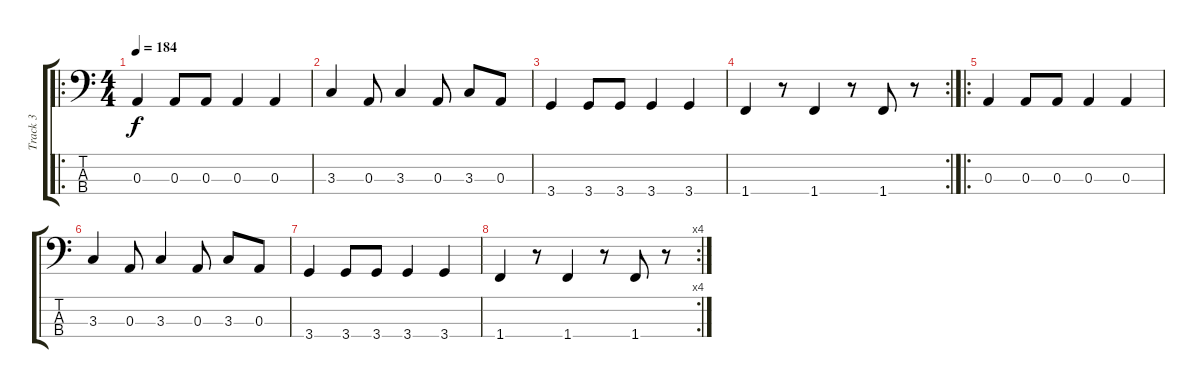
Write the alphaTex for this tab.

\track ("Track 3" "Track 3") {instrument electricbassfinger}
\staff {score tabs}
\tuning (G2 D2 A1 E1) {hide}
\ro
\ts (4 4)
\tempo 184
\clef f4
\ks c
0.3.4{dy f} 0.3.8 0.3.8 0.3.4 0.3.4 |
3.3.4 0.3.8 3.3.4 0.3.8 3.3.8 0.3.8 |
3.4.4 3.4.8 3.4.8 3.4.4 3.4.4 |
\rc 2
1.4.4 r.8 1.4.4 r.8 1.4.8 r.8 |
\ro
0.3.4 0.3.8 0.3.8 0.3.4 0.3.4 |
3.3.4 0.3.8 3.3.4 0.3.8 3.3.8 0.3.8 |
3.4.4 3.4.8 3.4.8 3.4.4 3.4.4 |
\rc 4
1.4.4 r.8 1.4.4 r.8 1.4.8 r.8
